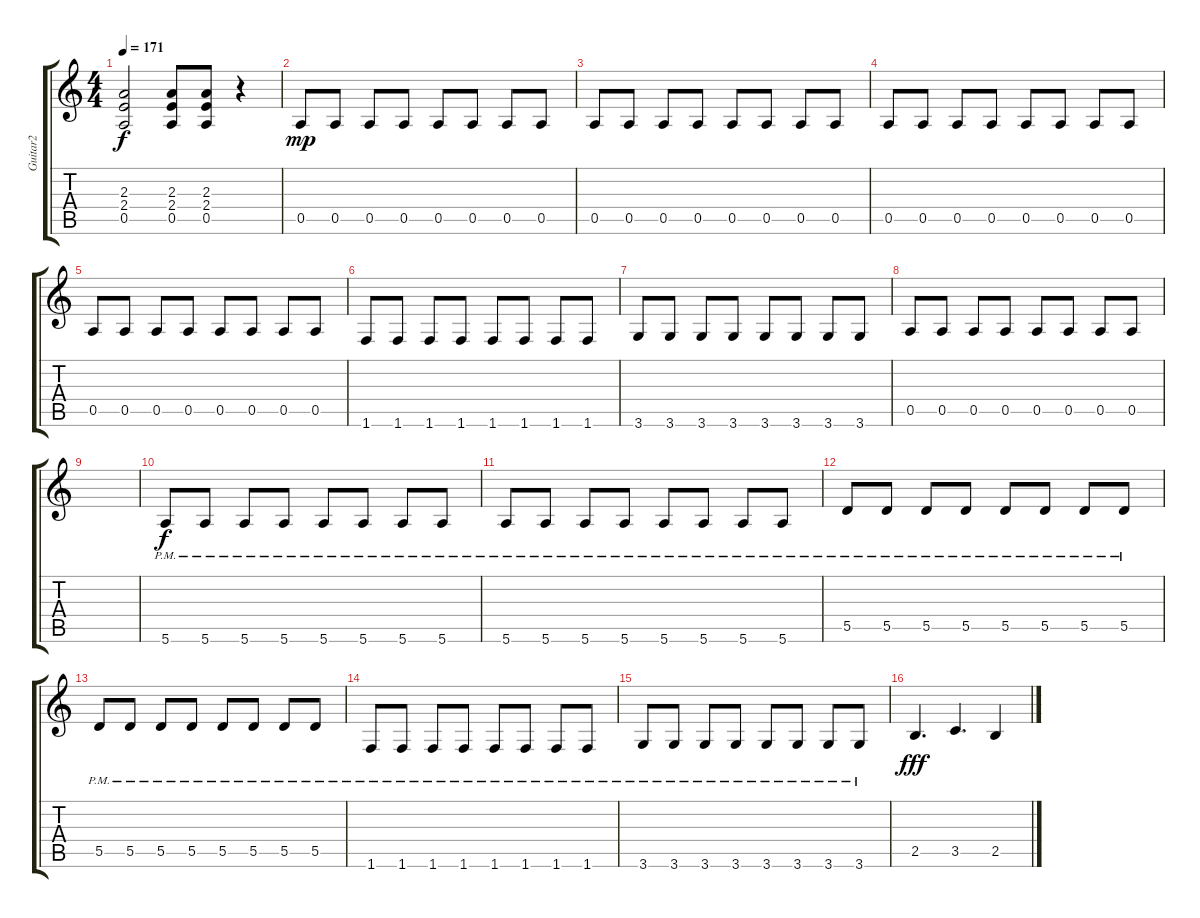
\track ("Guitar2" "Guitar2") {instrument distortionguitar}
\staff {score tabs}
\tuning (E4 B3 G3 D3 A2 E2) {hide}
\ts (4 4)
\tempo 171
\clef g2
\ks c
(2.3 2.4 0.5).2{dy f} (2.3 2.4 0.5).8 (2.3 2.4 0.5).8 r.4 |
0.5.8{dy mp} 0.5.8 0.5.8 0.5.8 0.5.8 0.5.8 0.5.8 0.5.8 |
0.5.8 0.5.8 0.5.8 0.5.8 0.5.8 0.5.8 0.5.8 0.5.8 |
0.5.8 0.5.8 0.5.8 0.5.8 0.5.8 0.5.8 0.5.8 0.5.8 |
0.5.8 0.5.8 0.5.8 0.5.8 0.5.8 0.5.8 0.5.8 0.5.8 |
1.6.8 1.6.8 1.6.8 1.6.8 1.6.8 1.6.8 1.6.8 1.6.8 |
3.6.8 3.6.8 3.6.8 3.6.8 3.6.8 3.6.8 3.6.8 3.6.8 |
0.5.8 0.5.8 0.5.8 0.5.8 0.5.8 0.5.8 0.5.8 0.5.8 |
|
5.6{pm}.8{dy f} 5.6{pm}.8 5.6{pm}.8 5.6{pm}.8 5.6{pm}.8 5.6{pm}.8 5.6{pm}.8 5.6{pm}.8 |
5.6{pm}.8 5.6{pm}.8 5.6{pm}.8 5.6{pm}.8 5.6{pm}.8 5.6{pm}.8 5.6{pm}.8 5.6{pm}.8 |
5.5{pm}.8 5.5{pm}.8 5.5{pm}.8 5.5{pm}.8 5.5{pm}.8 5.5{pm}.8 5.5{pm}.8 5.5{pm}.8 |
5.5{pm}.8 5.5{pm}.8 5.5{pm}.8 5.5{pm}.8 5.5{pm}.8 5.5{pm}.8 5.5{pm}.8 5.5{pm}.8 |
1.6{pm}.8 1.6{pm}.8 1.6{pm}.8 1.6{pm}.8 1.6{pm}.8 1.6{pm}.8 1.6{pm}.8 1.6{pm}.8 |
3.6{pm}.8 3.6{pm}.8 3.6{pm}.8 3.6{pm}.8 3.6{pm}.8 3.6{pm}.8 3.6{pm}.8 3.6{pm}.8 |
2.5.4{d dy fff} 3.5.4{d} 2.5.4
